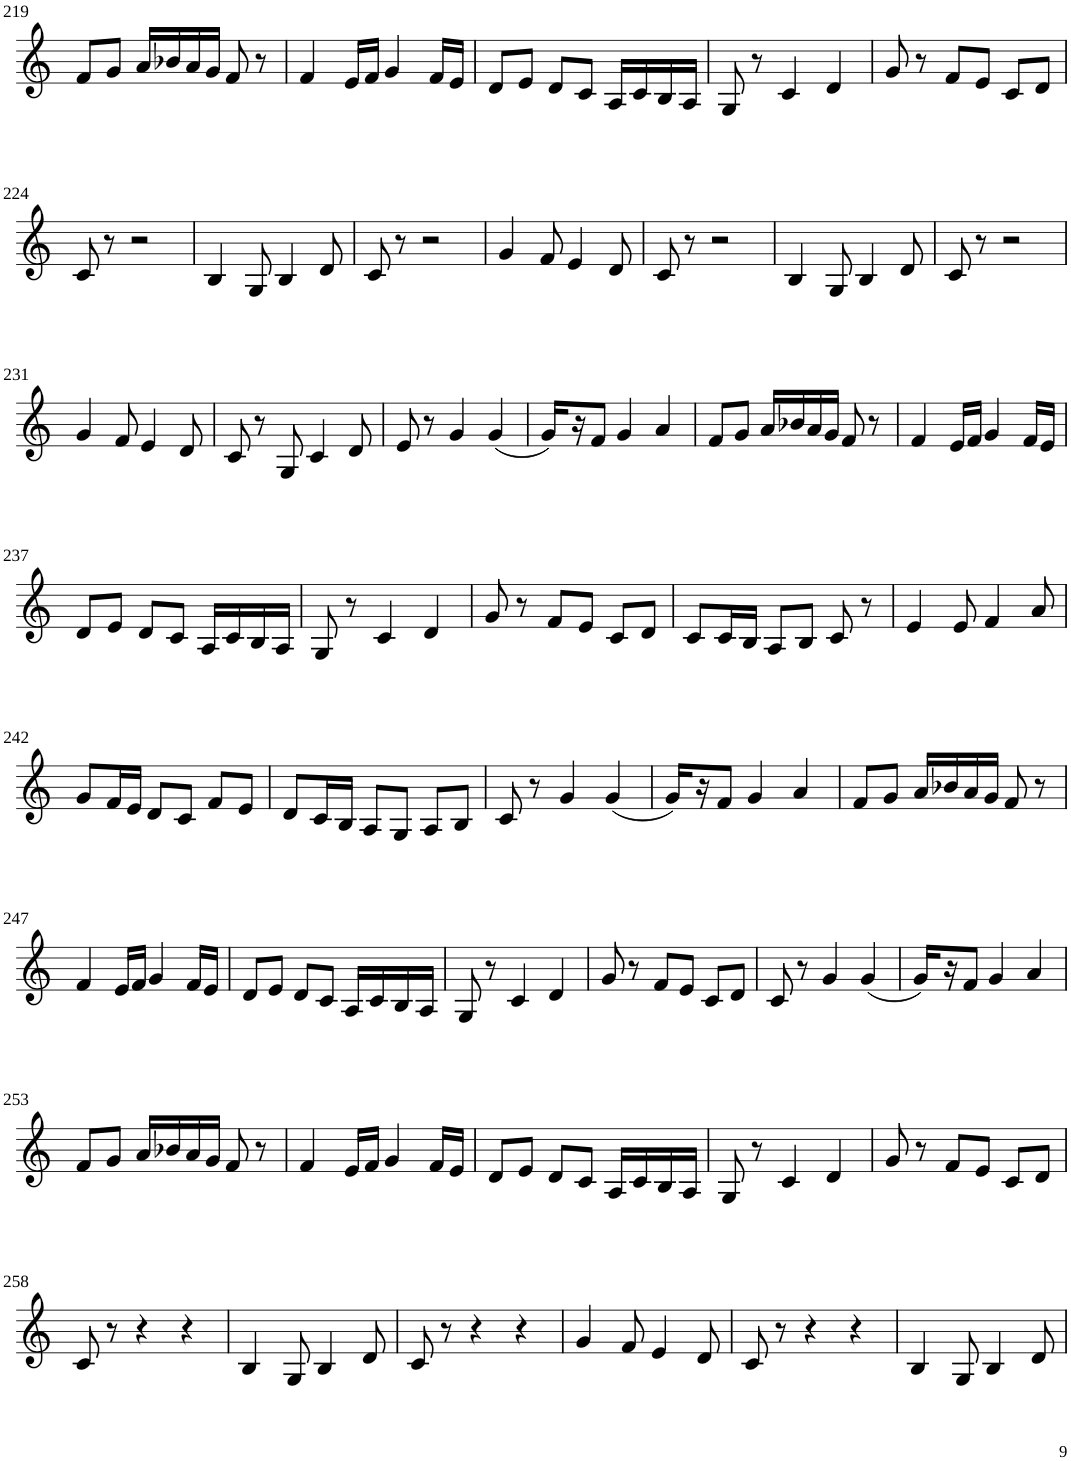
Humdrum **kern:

**kern
*part1
*staff1
*I"Violin
!!LO:PB:g=z
*clefG2
*k[]
*M3/4
=219
8f/L
8g/J
16a/LL
16b-X/
16a/
16g/JJ
8f/
8r
=220
4f/
16e/LL
16f/JJ
4g/
16f/LL
16e/JJ
=221
8d/L
8e/J
8d/L
8c/J
16A/LL
16c/
16B/
16A/JJ
=222
8G/
8r
4c/
4d/
=223
8g/
8r
8f/L
8e/J
8c/L
8d/J
!!LO:LB:g=z
=224
8c/
8r
2r
=225
4B/
8G/
4B/
8d/
=226
8c/
8r
2r
=227
4g/
8f/
4e/
8d/
=228
8c/
8r
2r
=229
4B/
8G/
4B/
8d/
=230
8c/
8r
2r
!!LO:LB:g=z
=231
4g/
8f/
4e/
8d/
=232
8c/
8r
8G/
4c/
8d/
=233
8e/
8r
4g/
(4g/
=234
16g/LL)
16r
8f/J
4g/
4a/
=235
8f/L
8g/J
16a/LL
16b-X/
16a/
16g/JJ
8f/
8r
=236
4f/
16e/LL
16f/JJ
4g/
16f/LL
16e/JJ
!!LO:LB:g=z
=237
8d/L
8e/J
8d/L
8c/J
16A/LL
16c/
16B/
16A/JJ
=238
8G/
8r
4c/
4d/
=239
8g/
8r
8f/L
8e/J
8c/L
8d/J
=240
8c/L
16c/L
16B/JJ
8A/L
8B/J
8c/
8r
=241
4e/
8e/
4f/
8a/
!!LO:LB:g=z
=242
8g/L
16f/L
16e/JJ
8d/L
8c/J
8f/L
8e/J
=243
8d/L
16c/L
16B/JJ
8A/L
8G/J
8A/L
8B/J
=244
8c/
8r
4g/
(4g/
=245
16g/LL)
16r
8f/J
4g/
4a/
=246
8f/L
8g/J
16a/LL
16b-X/
16a/
16g/JJ
8f/
8r
!!LO:LB:g=z
=247
4f/
16e/LL
16f/JJ
4g/
16f/LL
16e/JJ
=248
8d/L
8e/J
8d/L
8c/J
16A/LL
16c/
16B/
16A/JJ
=249
8G/
8r
4c/
4d/
=250
8g/
8r
8f/L
8e/J
8c/L
8d/J
=251
8c/
8r
4g/
(4g/
=252
16g/LL)
16r
8f/J
4g/
4a/
!!LO:LB:g=z
=253
8f/L
8g/J
16a/LL
16b-X/
16a/
16g/JJ
8f/
8r
=254
4f/
16e/LL
16f/JJ
4g/
16f/LL
16e/JJ
=255
8d/L
8e/J
8d/L
8c/J
16A/LL
16c/
16B/
16A/JJ
=256
8G/
8r
4c/
4d/
=257
8g/
8r
8f/L
8e/J
8c/L
8d/J
!!LO:LB:g=z
=258
8c/
8r
4r
4r
=259
4B/
8G/
4B/
8d/
=260
8c/
8r
4r
4r
=261
4g/
8f/
4e/
8d/
=262
8c/
8r
4r
4r
=263
4B/
8G/
4B/
8d/
=
*-
